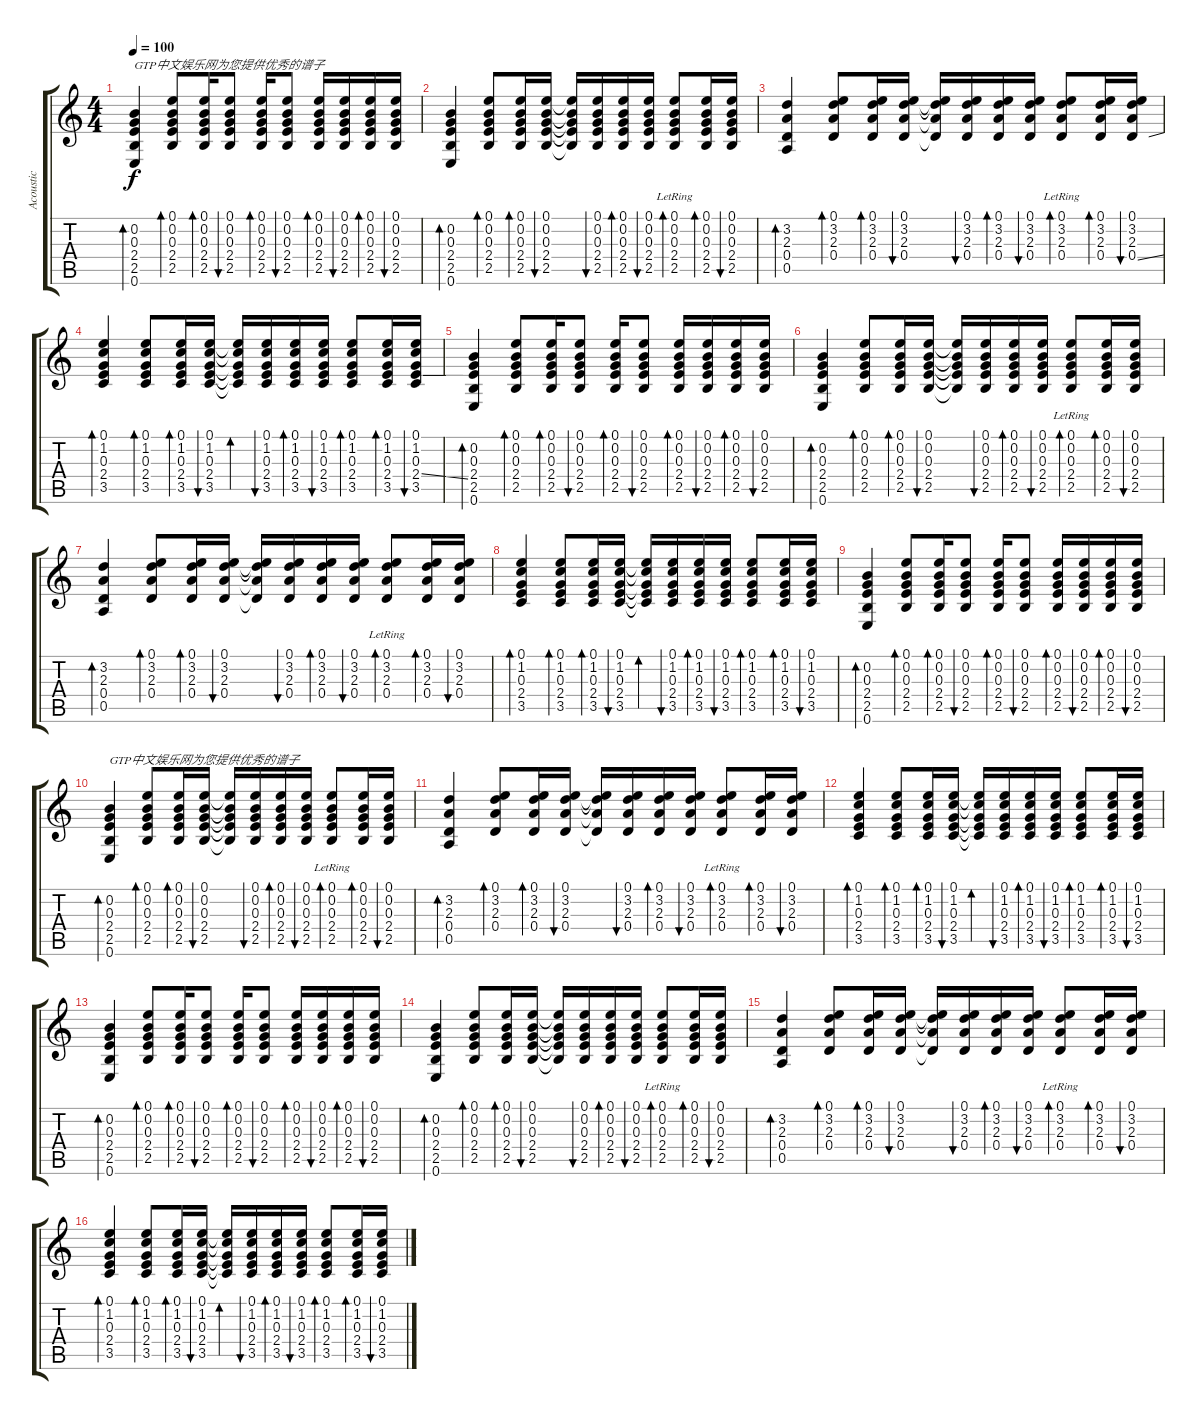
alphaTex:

\track ("Acoustic   Guitar" "Acoustic  ") {instrument acousticguitarsteel}
\staff {score tabs}
\tuning (E4 B3 G3 D3 A2 E2) {hide}
\ts (4 4)
\tempo 100
\clef g2
\ks c
(0.2 0.3 2.4 2.5 0.6).4{bd 30 txt "GTP中文娱乐网为您提供优秀的谱子" dy f instrument acousticguitarsteel} (0.1 0.2 0.3 2.4 2.5).8{bd 30} (0.1 0.2 0.3 2.4 2.5).16{bd 30} (0.1 0.2 0.3 2.4 2.5).8{bu 30} (0.1 0.2 0.3 2.4 2.5).16{bd 30} (0.1 0.2 0.3 2.4 2.5).8{bu 30} (0.1 0.2 0.3 2.4 2.5).16{bd 30} (0.1 0.2 0.3 2.4 2.5).16{bu 30} (0.1 0.2 0.3 2.4 2.5).16{bd 30} (0.1 0.2 0.3 2.4 2.5).16{bu 30} |
(0.2 0.3 2.4 2.5 0.6).4{bd 30 txt " "} (0.1 0.2 0.3 2.4 2.5).8{bd 30} (0.1 0.2 0.3 2.4 2.5).16{bd 30} (0.1 0.2 0.3 2.4 2.5).16{bu 30} (0.1{t} 0.2{t} 0.3{t} 2.4{t} 2.5{t}).16 (0.1 0.2 0.3 2.4 2.5).16{bu 30} (0.1 0.2 0.3 2.4 2.5).16{bd 30} (0.1 0.2 0.3 2.4 2.5).16{bu 30} (0.1 0.2 0.3{lr} 2.4{lr} 2.5{lr}).8{bd 30} (0.1 0.2 0.3 2.4 2.5).16{bd 30} (0.1 0.2 0.3 2.4 2.5).16{bu 30} |
(3.2 2.3 0.4 0.5).4{bd 30} (0.1 3.2 2.3 0.4).8{bd 30} (0.1 3.2 2.3 0.4).16{bd 30} (0.1 3.2 2.3 0.4).16{bu 30} (0.1{t} 3.2{t} 2.3{t} 0.4{t}).16 (0.1 3.2 2.3 0.4).16{bu 30} (0.1 3.2 2.3 0.4).16{bd 30} (0.1 3.2 2.3 0.4).16{bu 30} (0.1 3.2 2.3{lr} 0.4{lr}).8{bd 30} (0.1 3.2 2.3 0.4).16{bd 30} (0.1 3.2 2.3 0.4{ss}).16{bu 30} |
(0.1 1.2 0.3 2.4 3.5).4{bd 30} (0.1 1.2 0.3 2.4 3.5).8{bd 30} (0.1 1.2 0.3 2.4 3.5).16{bd 30} (0.1 1.2 0.3 2.4 3.5).16{bu 30} (0.1{t} 1.2{t} 0.3{t} 2.4{t} 3.5{t}).16{bd 30} (0.1 1.2 0.3 2.4 3.5).16{bu 30} (0.1 1.2 0.3 2.4 3.5).16{bd 30} (0.1 1.2 0.3 2.4 3.5).16{bu 30} (0.1 1.2 0.3 2.4 3.5).8{bd 30} (0.1 1.2 0.3 2.4 3.5).16{bd 30} (0.1 1.2 0.3 2.4{ss} 3.5).16{bu 30} |
(0.2 0.3 2.4 2.5 0.6).4{bd 30} (0.1 0.2 0.3 2.4 2.5).8{bd 30} (0.1 0.2 0.3 2.4 2.5).16{bd 30} (0.1 0.2 0.3 2.4 2.5).8{bu 30} (0.1 0.2 0.3 2.4 2.5).16{bd 30} (0.1 0.2 0.3 2.4 2.5).8{bu 30} (0.1 0.2 0.3 2.4 2.5).16{bd 30} (0.1 0.2 0.3 2.4 2.5).16{bu 30} (0.1 0.2 0.3 2.4 2.5).16{bd 30} (0.1 0.2 0.3 2.4 2.5).16{bu 30} |
(0.2 0.3 2.4 2.5 0.6).4{bd 30} (0.1 0.2 0.3 2.4 2.5).8{bd 30} (0.1 0.2 0.3 2.4 2.5).16{bd 30} (0.1 0.2 0.3 2.4 2.5).16{bu 30} (0.1{t} 0.2{t} 0.3{t} 2.4{t} 2.5{t}).16 (0.1 0.2 0.3 2.4 2.5).16{bu 30} (0.1 0.2 0.3 2.4 2.5).16{bd 30} (0.1 0.2 0.3 2.4 2.5).16{bu 30} (0.1 0.2 0.3{lr} 2.4{lr} 2.5{lr}).8{bd 30} (0.1 0.2 0.3 2.4 2.5).16{bd 30} (0.1 0.2 0.3 2.4 2.5).16{bu 30} |
(3.2 2.3 0.4 0.5).4{bd 30} (0.1 3.2 2.3 0.4).8{bd 30} (0.1 3.2 2.3 0.4).16{bd 30} (0.1 3.2 2.3 0.4).16{bu 30} (0.1{t} 3.2{t} 2.3{t} 0.4{t}).16 (0.1 3.2 2.3 0.4).16{bu 30} (0.1 3.2 2.3 0.4).16{bd 30} (0.1 3.2 2.3 0.4).16{bu 30} (0.1 3.2 2.3{lr} 0.4{lr}).8{bd 30} (0.1 3.2 2.3 0.4).16{bd 30} (0.1 3.2 2.3 0.4).16{bu 30} |
(0.1 1.2 0.3 2.4 3.5).4{bd 30} (0.1 1.2 0.3 2.4 3.5).8{bd 30} (0.1 1.2 0.3 2.4 3.5).16{bd 30} (0.1 1.2 0.3 2.4 3.5).16{bu 30} (0.1{t} 1.2{t} 0.3{t} 2.4{t} 3.5{t}).16{bd 30} (0.1 1.2 0.3 2.4 3.5).16{bu 30} (0.1 1.2 0.3 2.4 3.5).16{bd 30} (0.1 1.2 0.3 2.4 3.5).16{bu 30} (0.1 1.2 0.3 2.4 3.5).8{bd 30} (0.1 1.2 0.3 2.4 3.5).16{bd 30} (0.1 1.2 0.3 2.4 3.5).16{bu 30} |
(0.2 0.3 2.4 2.5 0.6).4{bd 30} (0.1 0.2 0.3 2.4 2.5).8{bd 30} (0.1 0.2 0.3 2.4 2.5).16{bd 30} (0.1 0.2 0.3 2.4 2.5).8{bu 30} (0.1 0.2 0.3 2.4 2.5).16{bd 30} (0.1 0.2 0.3 2.4 2.5).8{bu 30} (0.1 0.2 0.3 2.4 2.5).16{bd 30} (0.1 0.2 0.3 2.4 2.5).16{bu 30} (0.1 0.2 0.3 2.4 2.5).16{bd 30} (0.1 0.2 0.3 2.4 2.5).16{bu 30} |
(0.2 0.3 2.4 2.5 0.6).4{bd 30 txt "GTP中文娱乐网为您提供优秀的谱子"} (0.1 0.2 0.3 2.4 2.5).8{bd 30} (0.1 0.2 0.3 2.4 2.5).16{bd 30} (0.1 0.2 0.3 2.4 2.5).16{bu 30} (0.1{t} 0.2{t} 0.3{t} 2.4{t} 2.5{t}).16 (0.1 0.2 0.3 2.4 2.5).16{bu 30} (0.1 0.2 0.3 2.4 2.5).16{bd 30} (0.1 0.2 0.3 2.4 2.5).16{bu 30} (0.1 0.2 0.3{lr} 2.4{lr} 2.5{lr}).8{bd 30} (0.1 0.2 0.3 2.4 2.5).16{bd 30} (0.1 0.2 0.3 2.4 2.5).16{bu 30} |
(3.2 2.3 0.4 0.5).4{bd 30} (0.1 3.2 2.3 0.4).8{bd 30} (0.1 3.2 2.3 0.4).16{bd 30} (0.1 3.2 2.3 0.4).16{bu 30} (0.1{t} 3.2{t} 2.3{t} 0.4{t}).16 (0.1 3.2 2.3 0.4).16{bu 30} (0.1 3.2 2.3 0.4).16{bd 30} (0.1 3.2 2.3 0.4).16{bu 30} (0.1 3.2 2.3{lr} 0.4{lr}).8{bd 30} (0.1 3.2 2.3 0.4).16{bd 30} (0.1 3.2 2.3 0.4).16{bu 30} |
(0.1 1.2 0.3 2.4 3.5).4{bd 30} (0.1 1.2 0.3 2.4 3.5).8{bd 30} (0.1 1.2 0.3 2.4 3.5).16{bd 30} (0.1 1.2 0.3 2.4 3.5).16{bu 30} (0.1{t} 1.2{t} 0.3{t} 2.4{t} 3.5{t}).16{bd 30} (0.1 1.2 0.3 2.4 3.5).16{bu 30} (0.1 1.2 0.3 2.4 3.5).16{bd 30} (0.1 1.2 0.3 2.4 3.5).16{bu 30} (0.1 1.2 0.3 2.4 3.5).8{bd 30} (0.1 1.2 0.3 2.4 3.5).16{bd 30} (0.1 1.2 0.3 2.4 3.5).16{bu 30} |
(0.2 0.3 2.4 2.5 0.6).4{bd 30} (0.1 0.2 0.3 2.4 2.5).8{bd 30} (0.1 0.2 0.3 2.4 2.5).16{bd 30} (0.1 0.2 0.3 2.4 2.5).8{bu 30} (0.1 0.2 0.3 2.4 2.5).16{bd 30} (0.1 0.2 0.3 2.4 2.5).8{bu 30} (0.1 0.2 0.3 2.4 2.5).16{bd 30} (0.1 0.2 0.3 2.4 2.5).16{bu 30} (0.1 0.2 0.3 2.4 2.5).16{bd 30} (0.1 0.2 0.3 2.4 2.5).16{bu 30} |
(0.2 0.3 2.4 2.5 0.6).4{bd 30} (0.1 0.2 0.3 2.4 2.5).8{bd 30} (0.1 0.2 0.3 2.4 2.5).16{bd 30} (0.1 0.2 0.3 2.4 2.5).16{bu 30} (0.1{t} 0.2{t} 0.3{t} 2.4{t} 2.5{t}).16 (0.1 0.2 0.3 2.4 2.5).16{bu 30} (0.1 0.2 0.3 2.4 2.5).16{bd 30} (0.1 0.2 0.3 2.4 2.5).16{bu 30} (0.1 0.2 0.3{lr} 2.4{lr} 2.5{lr}).8{bd 30} (0.1 0.2 0.3 2.4 2.5).16{bd 30} (0.1 0.2 0.3 2.4 2.5).16{bu 30} |
(3.2 2.3 0.4 0.5).4{bd 30} (0.1 3.2 2.3 0.4).8{bd 30} (0.1 3.2 2.3 0.4).16{bd 30} (0.1 3.2 2.3 0.4).16{bu 30} (0.1{t} 3.2{t} 2.3{t} 0.4{t}).16 (0.1 3.2 2.3 0.4).16{bu 30} (0.1 3.2 2.3 0.4).16{bd 30} (0.1 3.2 2.3 0.4).16{bu 30} (0.1 3.2 2.3{lr} 0.4{lr}).8{bd 30} (0.1 3.2 2.3 0.4).16{bd 30} (0.1 3.2 2.3 0.4).16{bu 30} |
(0.1 1.2 0.3 2.4 3.5).4{bd 30} (0.1 1.2 0.3 2.4 3.5).8{bd 30} (0.1 1.2 0.3 2.4 3.5).16{bd 30} (0.1 1.2 0.3 2.4 3.5).16{bu 30} (0.1{t} 1.2{t} 0.3{t} 2.4{t} 3.5{t}).16{bd 30} (0.1 1.2 0.3 2.4 3.5).16{bu 30} (0.1 1.2 0.3 2.4 3.5).16{bd 30} (0.1 1.2 0.3 2.4 3.5).16{bu 30} (0.1 1.2 0.3 2.4 3.5).8{bd 30} (0.1 1.2 0.3 2.4 3.5).16{bd 30} (0.1 1.2 0.3 2.4 3.5).16{bu 30}
